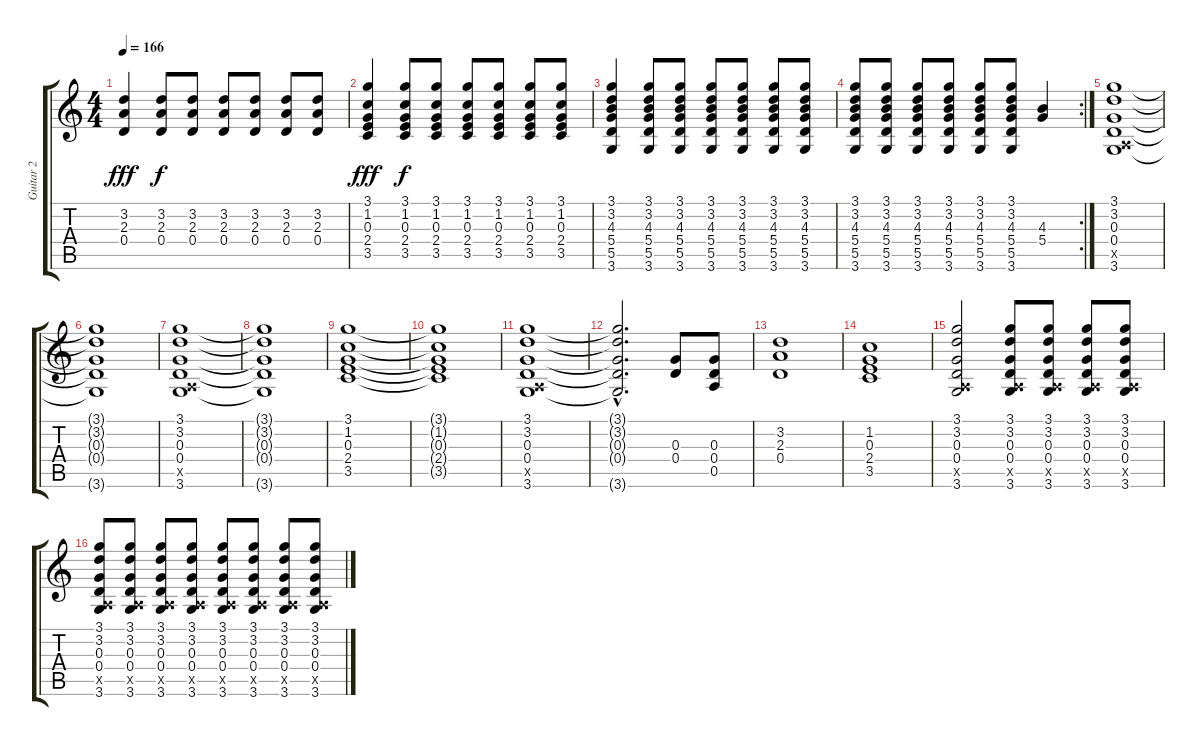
\track ("Guitar 2" "Guitar 2") {instrument overdrivenguitar}
\staff {score tabs}
\tuning (E4 B3 G3 D3 A2 E2) {hide}
\ts (4 4)
\tempo 166
\clef g2
\ks c
(3.2 2.3 0.4).4{dy fff} (3.2 2.3 0.4).8{dy f} (3.2 2.3 0.4).8 (3.2 2.3 0.4).8 (3.2 2.3 0.4).8 (3.2 2.3 0.4).8 (3.2 2.3 0.4).8 |
(3.1 1.2 0.3 2.4 3.5).4{dy fff} (3.1 1.2 0.3 2.4 3.5).8{dy f} (3.1 1.2 0.3 2.4 3.5).8 (3.1 1.2 0.3 2.4 3.5).8 (3.1 1.2 0.3 2.4 3.5).8 (3.1 1.2 0.3 2.4 3.5).8 (3.1 1.2 0.3 2.4 3.5).8 |
(3.1 3.2 4.3 5.4 5.5 3.6).4 (3.1 3.2 4.3 5.4 5.5 3.6).8 (3.1 3.2 4.3 5.4 5.5 3.6).8 (3.1 3.2 4.3 5.4 5.5 3.6).8 (3.1 3.2 4.3 5.4 5.5 3.6).8 (3.1 3.2 4.3 5.4 5.5 3.6).8 (3.1 3.2 4.3 5.4 5.5 3.6).8 |
\rc 2
(3.1 3.2 4.3 5.4 5.5 3.6).8 (3.1 3.2 4.3 5.4 5.5 3.6).8 (3.1 3.2 4.3 5.4 5.5 3.6).8 (3.1 3.2 4.3 5.4 5.5 3.6).8 (3.1 3.2 4.3 5.4 5.5 3.6).8 (3.1 3.2 4.3 5.4 5.5 3.6).8 (4.3 5.4).4 |
(3.1 3.2 0.3 0.4 0.5{x} 3.6).1 |
(3.1{t} 3.2{t} 0.3{t} 0.4{t} 3.6{t}).1 |
(3.1 3.2 0.3 0.4 0.5{x} 3.6).1 |
(3.1{t} 3.2{t} 0.3{t} 0.4{t} 3.6{t}).1 |
(3.1 1.2 0.3 2.4 3.5).1 |
(3.1{t} 1.2{t} 0.3{t} 2.4{t} 3.5{t}).1 |
(3.1 3.2 0.3 0.4 0.5{x} 3.6).1 |
(3.1{hac t} 3.2{hac t} 0.3{hac t} 0.4{hac t} 3.6{hac t}).2{d} (0.3 0.4).8 (0.3 0.4 0.5).8 |
(3.2 2.3 0.4).1 |
(1.2 0.3 2.4 3.5).1 |
(3.1 3.2 0.3 0.4 0.5{x} 3.6).2 (3.1 3.2 0.3 0.4 0.5{x} 3.6).8 (3.1 3.2 0.3 0.4 0.5{x} 3.6).8 (3.1 3.2 0.3 0.4 0.5{x} 3.6).8 (3.1 3.2 0.3 0.4 0.5{x} 3.6).8 |
(3.1 3.2 0.3 0.4 0.5{x} 3.6).8 (3.1 3.2 0.3 0.4 0.5{x} 3.6).8 (3.1 3.2 0.3 0.4 0.5{x} 3.6).8 (3.1 3.2 0.3 0.4 0.5{x} 3.6).8 (3.1 3.2 0.3 0.4 0.5{x} 3.6).8 (3.1 3.2 0.3 0.4 0.5{x} 3.6).8 (3.1 3.2 0.3 0.4 0.5{x} 3.6).8 (3.1 3.2 0.3 0.4 0.5{x} 3.6).8
